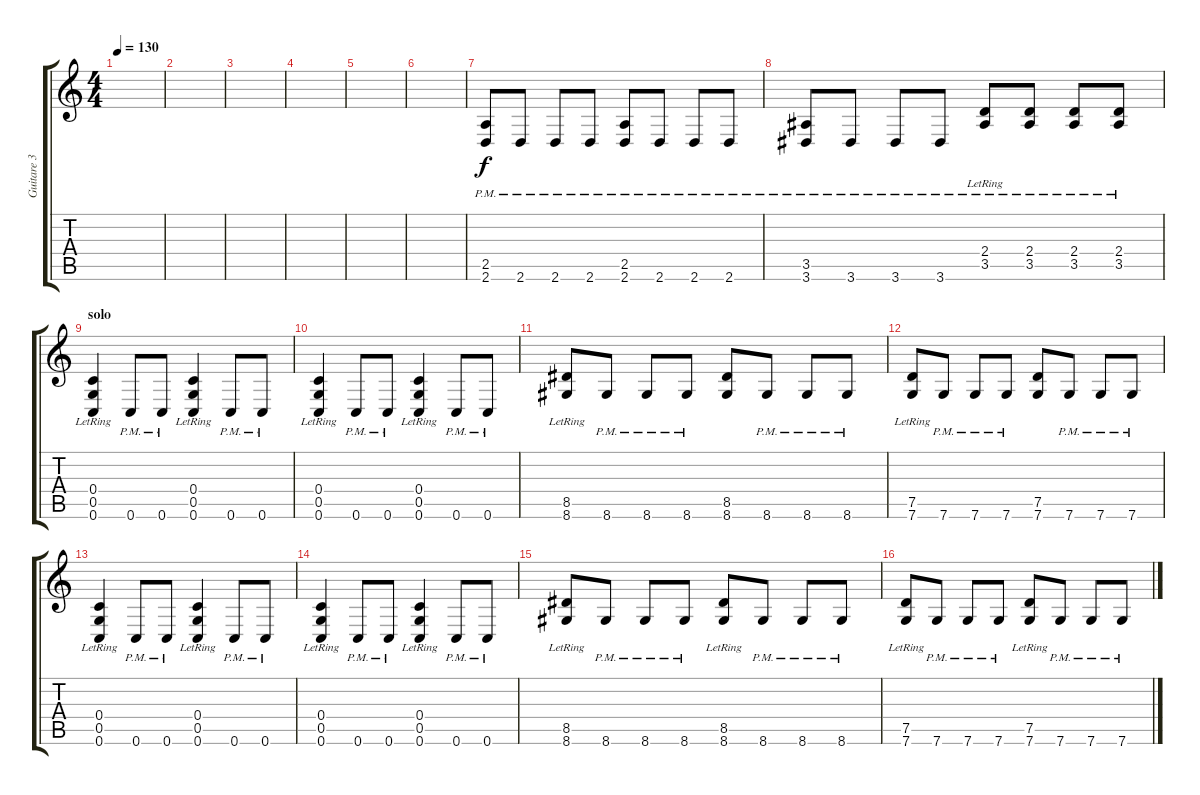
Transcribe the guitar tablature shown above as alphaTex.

\track ("Guitare 3" "Guitare 3") {instrument distortionguitar}
\staff {score tabs}
\tuning (D4 A3 F3 C3 G2 C2) {hide}
\ts (4 4)
\tempo 130
\clef g2
\ks c
|
|
|
|
|
|
(2.5{pm} 2.6{pm}).8 2.6{pm}.8 2.6{pm}.8 2.6{pm}.8 (2.5{pm} 2.6{pm}).8 2.6{pm}.8 2.6{pm}.8 2.6{pm}.8 |
(3.5{pm} 3.6{pm}).8 3.6{pm}.8 3.6{pm}.8 3.6{pm}.8 (2.4{lr} 3.5{pm}).8 (2.4{pm} 3.5{pm}).8 (2.4{pm} 3.5{pm}).8 (2.4{pm} 3.5{pm}).8 |
\section ("" "solo")
(0.4{lr} 0.5{lr} 0.6{lr}).4 0.6{pm}.8 0.6{pm}.8 (0.4{lr} 0.5{lr} 0.6{lr}).4 0.6{pm}.8 0.6{pm}.8 |
(0.4{lr} 0.5{lr} 0.6{lr}).4 0.6{pm}.8 0.6{pm}.8 (0.4{lr} 0.5{lr} 0.6{lr}).4 0.6{pm}.8 0.6{pm}.8 |
(8.5{lr} 8.6{lr}).8 8.6{pm}.8 8.6{pm}.8 8.6{pm}.8 (8.5 8.6).8 8.6{pm}.8 8.6{pm}.8 8.6{pm}.8 |
(7.5{lr} 7.6{lr}).8 7.6{pm}.8 7.6{pm}.8 7.6{pm}.8 (7.5 7.6).8 7.6{pm}.8 7.6{pm}.8 7.6{pm}.8 |
(0.4{lr} 0.5{lr} 0.6{lr}).4 0.6{pm}.8 0.6{pm}.8 (0.4{lr} 0.5{lr} 0.6{lr}).4 0.6{pm}.8 0.6{pm}.8 |
(0.4{lr} 0.5{lr} 0.6{lr}).4 0.6{pm}.8 0.6{pm}.8 (0.4{lr} 0.5{lr} 0.6{lr}).4 0.6{pm}.8 0.6{pm}.8 |
(8.5{lr} 8.6{lr}).8 8.6{pm}.8 8.6{pm}.8 8.6{pm}.8 (8.5{lr} 8.6{lr}).8 8.6{pm}.8 8.6{pm}.8 8.6{pm}.8 |
(7.5{lr} 7.6{lr}).8 7.6{pm}.8 7.6{pm}.8 7.6{pm}.8 (7.5{lr} 7.6{lr}).8 7.6{pm}.8 7.6{pm}.8 7.6{pm}.8
